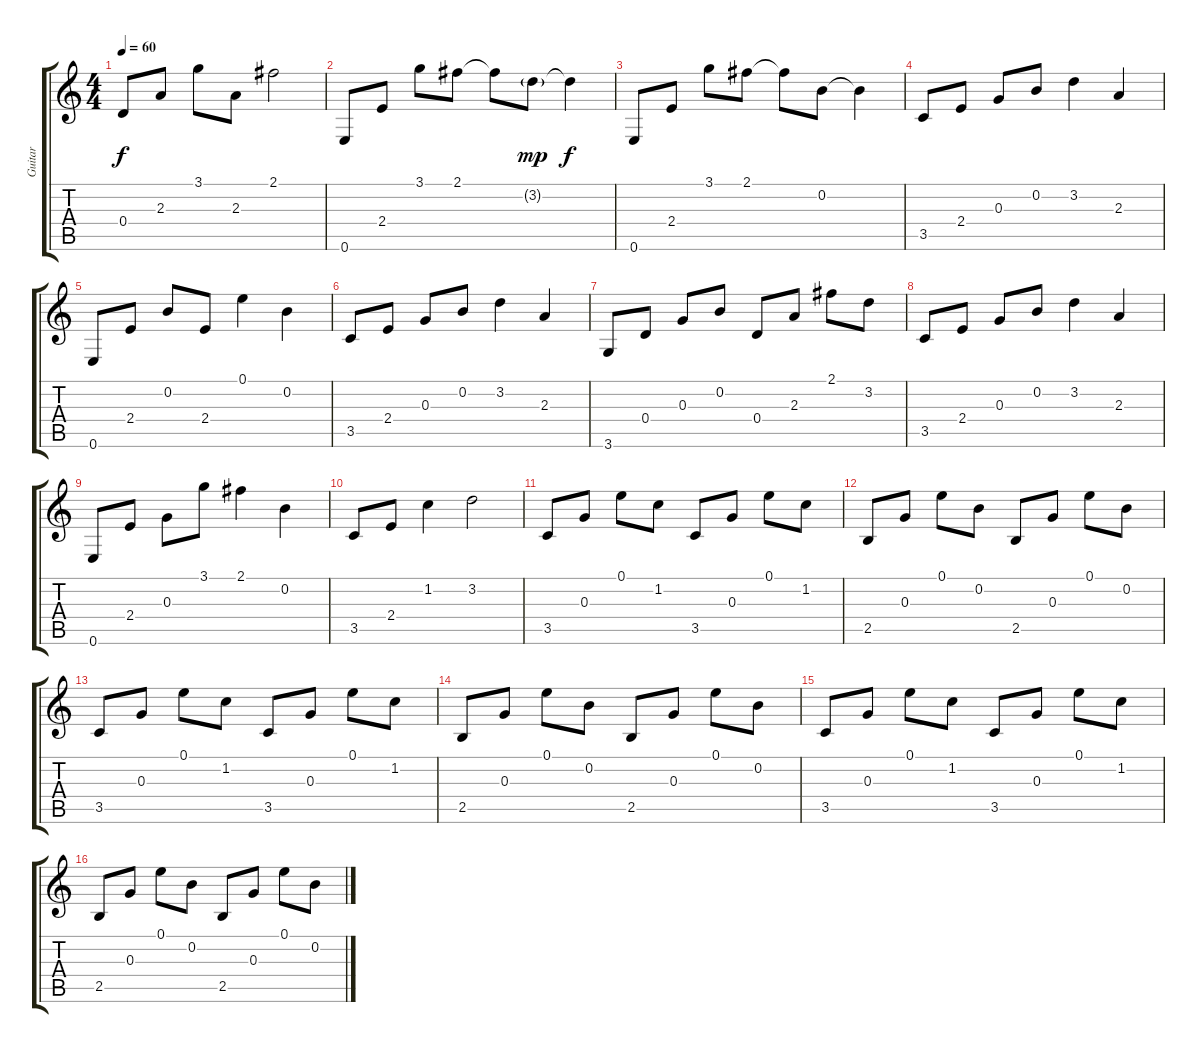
\track ("Guitar" "Guitar") {instrument acousticguitarsteel}
\staff {score tabs}
\tuning (E4 B3 G3 D3 A2 E2) {hide}
\ts (4 4)
\tempo 60
\clef g2
\ks c
0.4.8{dy f} 2.3.8 3.1.8 2.3.8 2.1.2 |
0.6.8 2.4.8 3.1.8 2.1.8 2.1{t}.8 3.2{g}.8{dy mp} 3.2{t}.4{dy f} |
0.6.8 2.4.8 3.1.8 2.1.8 2.1{t}.8 0.2.8 0.2{t}.4 |
3.5.8 2.4.8 0.3.8 0.2.8 3.2.4 2.3.4 |
0.6.8 2.4.8 0.2.8 2.4.8 0.1.4 0.2.4 |
3.5.8 2.4.8 0.3.8 0.2.8 3.2.4 2.3.4 |
3.6.8 0.4.8 0.3.8 0.2.8 0.4.8 2.3.8 2.1.8 3.2.8 |
3.5.8 2.4.8 0.3.8 0.2.8 3.2.4 2.3.4 |
0.6.8 2.4.8 0.3.8 3.1.8 2.1.4 0.2.4 |
3.5.8 2.4.8 1.2.4 3.2.2 |
3.5.8 0.3.8 0.1.8 1.2.8 3.5.8 0.3.8 0.1.8 1.2.8 |
2.5.8 0.3.8 0.1.8 0.2.8 2.5.8 0.3.8 0.1.8 0.2.8 |
3.5.8 0.3.8 0.1.8 1.2.8 3.5.8 0.3.8 0.1.8 1.2.8 |
2.5.8 0.3.8 0.1.8 0.2.8 2.5.8 0.3.8 0.1.8 0.2.8 |
3.5.8 0.3.8 0.1.8 1.2.8 3.5.8 0.3.8 0.1.8 1.2.8 |
2.5.8 0.3.8 0.1.8 0.2.8 2.5.8 0.3.8 0.1.8 0.2.8
